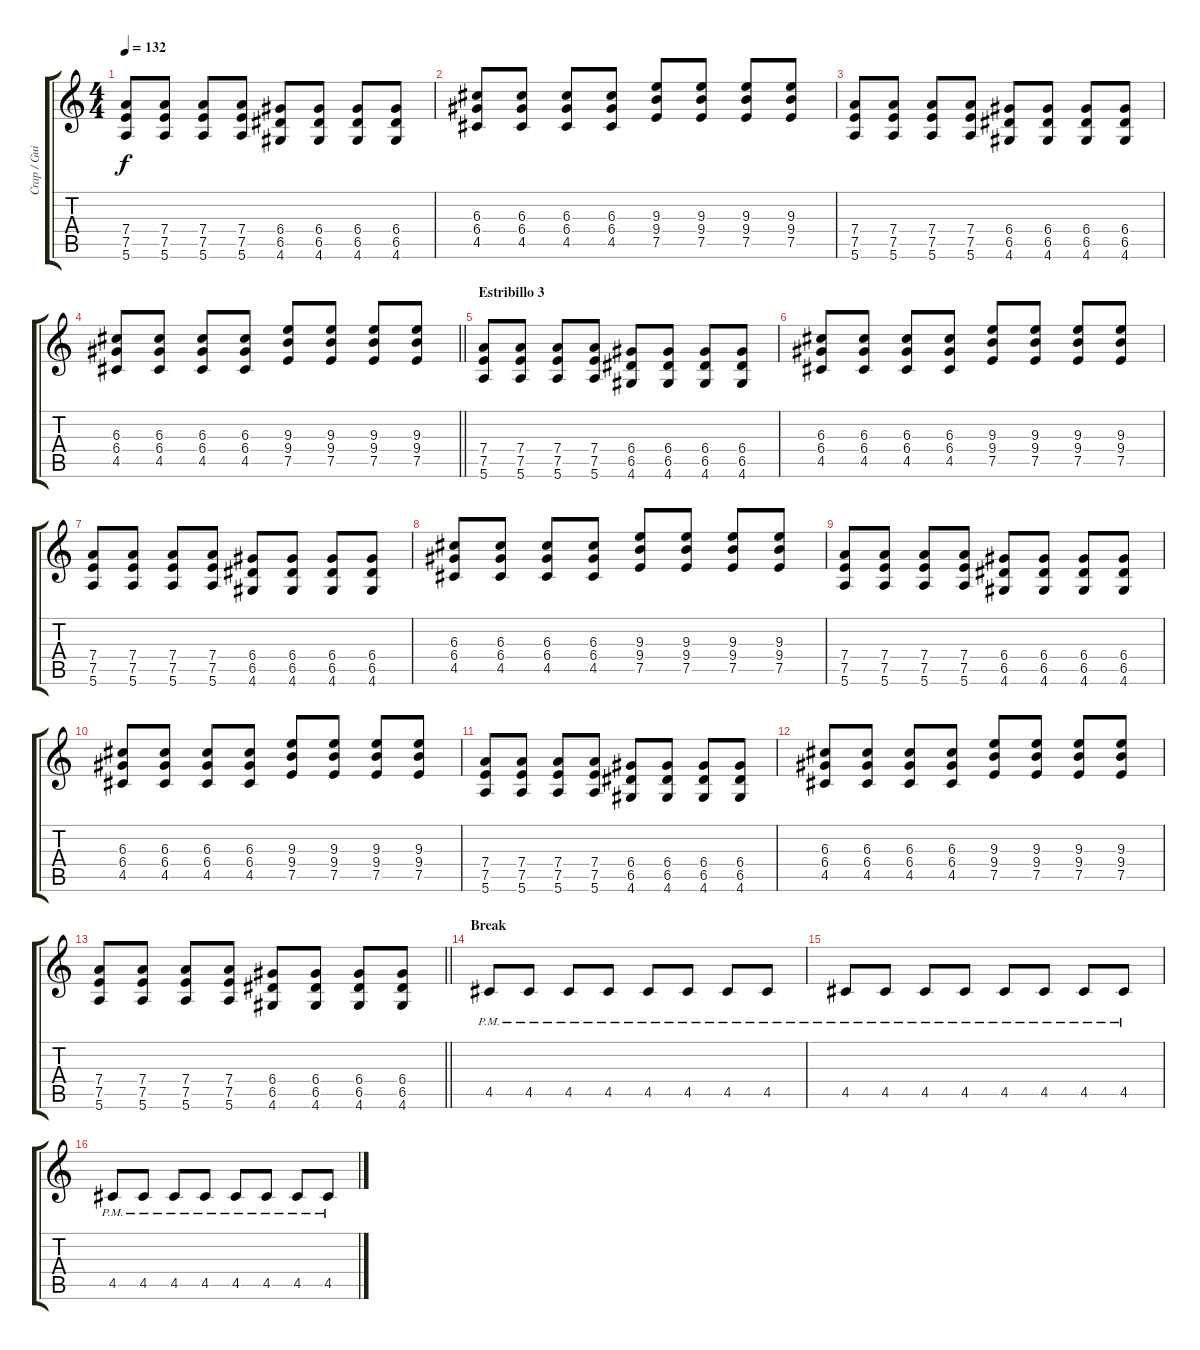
\track ("Crap / Guitarra ritmica" "Crap / Gui") {instrument overdrivenguitar}
\staff {score tabs}
\tuning (E4 B3 G3 D3 A2 E2) {hide}
\ts (4 4)
\tempo 132
\clef g2
\ks c
(7.4 7.5 5.6).8{dy f} (7.4 7.5 5.6).8 (7.4 7.5 5.6).8 (7.4 7.5 5.6).8 (6.4 6.5 4.6).8 (6.4 6.5 4.6).8 (6.4 6.5 4.6).8 (6.4 6.5 4.6).8 |
(6.3 6.4 4.5).8 (6.3 6.4 4.5).8 (6.3 6.4 4.5).8 (6.3 6.4 4.5).8 (9.3 9.4 7.5).8 (9.3 9.4 7.5).8 (9.3 9.4 7.5).8 (9.3 9.4 7.5).8 |
(7.4 7.5 5.6).8 (7.4 7.5 5.6).8 (7.4 7.5 5.6).8 (7.4 7.5 5.6).8 (6.4 6.5 4.6).8 (6.4 6.5 4.6).8 (6.4 6.5 4.6).8 (6.4 6.5 4.6).8 |
\barLineRight lightlight
(6.3 6.4 4.5).8 (6.3 6.4 4.5).8 (6.3 6.4 4.5).8 (6.3 6.4 4.5).8 (9.3 9.4 7.5).8 (9.3 9.4 7.5).8 (9.3 9.4 7.5).8 (9.3 9.4 7.5).8 |
\section ("" "Estribillo 3")
(7.4 7.5 5.6).8 (7.4 7.5 5.6).8 (7.4 7.5 5.6).8 (7.4 7.5 5.6).8 (6.4 6.5 4.6).8 (6.4 6.5 4.6).8 (6.4 6.5 4.6).8 (6.4 6.5 4.6).8 |
(6.3 6.4 4.5).8 (6.3 6.4 4.5).8 (6.3 6.4 4.5).8 (6.3 6.4 4.5).8 (9.3 9.4 7.5).8 (9.3 9.4 7.5).8 (9.3 9.4 7.5).8 (9.3 9.4 7.5).8 |
(7.4 7.5 5.6).8 (7.4 7.5 5.6).8 (7.4 7.5 5.6).8 (7.4 7.5 5.6).8 (6.4 6.5 4.6).8 (6.4 6.5 4.6).8 (6.4 6.5 4.6).8 (6.4 6.5 4.6).8 |
(6.3 6.4 4.5).8 (6.3 6.4 4.5).8 (6.3 6.4 4.5).8 (6.3 6.4 4.5).8 (9.3 9.4 7.5).8 (9.3 9.4 7.5).8 (9.3 9.4 7.5).8 (9.3 9.4 7.5).8 |
(7.4 7.5 5.6).8 (7.4 7.5 5.6).8 (7.4 7.5 5.6).8 (7.4 7.5 5.6).8 (6.4 6.5 4.6).8 (6.4 6.5 4.6).8 (6.4 6.5 4.6).8 (6.4 6.5 4.6).8 |
(6.3 6.4 4.5).8 (6.3 6.4 4.5).8 (6.3 6.4 4.5).8 (6.3 6.4 4.5).8 (9.3 9.4 7.5).8 (9.3 9.4 7.5).8 (9.3 9.4 7.5).8 (9.3 9.4 7.5).8 |
(7.4 7.5 5.6).8 (7.4 7.5 5.6).8 (7.4 7.5 5.6).8 (7.4 7.5 5.6).8 (6.4 6.5 4.6).8 (6.4 6.5 4.6).8 (6.4 6.5 4.6).8 (6.4 6.5 4.6).8 |
(6.3 6.4 4.5).8 (6.3 6.4 4.5).8 (6.3 6.4 4.5).8 (6.3 6.4 4.5).8 (9.3 9.4 7.5).8 (9.3 9.4 7.5).8 (9.3 9.4 7.5).8 (9.3 9.4 7.5).8 |
\barLineRight lightlight
(7.4 7.5 5.6).8 (7.4 7.5 5.6).8 (7.4 7.5 5.6).8 (7.4 7.5 5.6).8 (6.4 6.5 4.6).8 (6.4 6.5 4.6).8 (6.4 6.5 4.6).8 (6.4 6.5 4.6).8 |
\section ("" "Break")
4.5{pm}.8 4.5{pm}.8 4.5{pm}.8 4.5{pm}.8 4.5{pm}.8 4.5{pm}.8 4.5{pm}.8 4.5{pm}.8 |
4.5{pm}.8 4.5{pm}.8 4.5{pm}.8 4.5{pm}.8 4.5{pm}.8 4.5{pm}.8 4.5{pm}.8 4.5{pm}.8 |
4.5{pm}.8 4.5{pm}.8 4.5{pm}.8 4.5{pm}.8 4.5{pm}.8 4.5{pm}.8 4.5{pm}.8 4.5{pm}.8
